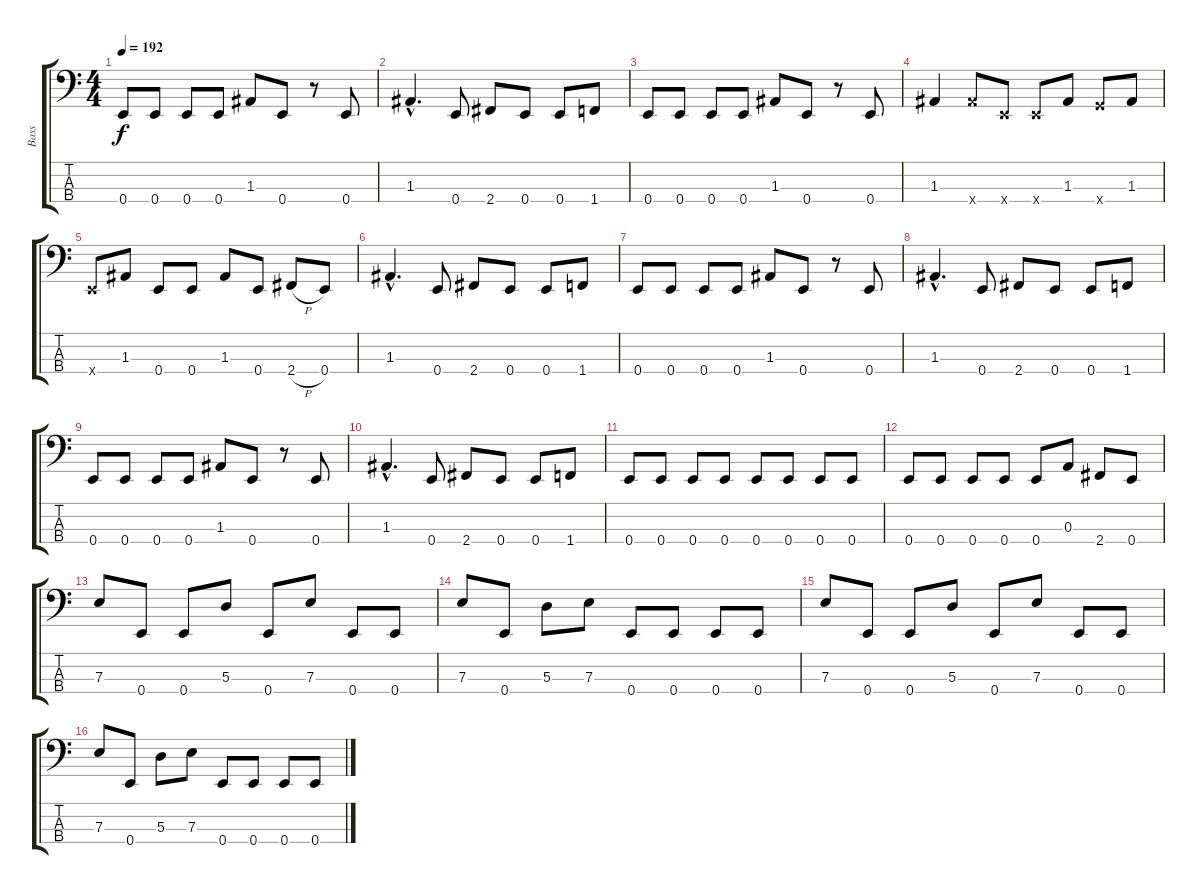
\track ("Bass" "Bass") {instrument electricbasspick}
\staff {score tabs}
\tuning (G2 D2 A1 E1) {hide}
\ts (4 4)
\tempo 192
\clef f4
\ks c
0.4.8{dy f} 0.4.8 0.4.8 0.4.8 1.3.8 0.4.8 r.8 0.4.8 |
1.3{hac}.4{d} 0.4.8 2.4.8 0.4.8 0.4.8 1.4.8 |
0.4.8 0.4.8 0.4.8 0.4.8 1.3.8 0.4.8 r.8 0.4.8 |
1.3.4 6.4{x}.8 0.4{x}.8 0.4{x}.8 1.3.8 3.4{x}.8 1.3.8 |
0.4{x}.8 1.3.8 0.4.8 0.4.8 1.3.8 0.4.8 2.4{h}.8 0.4.8 |
1.3{hac}.4{d} 0.4.8 2.4.8 0.4.8 0.4.8 1.4.8 |
0.4.8 0.4.8 0.4.8 0.4.8 1.3.8 0.4.8 r.8 0.4.8 |
1.3{hac}.4{d} 0.4.8 2.4.8 0.4.8 0.4.8 1.4.8 |
0.4.8 0.4.8 0.4.8 0.4.8 1.3.8 0.4.8 r.8 0.4.8 |
1.3{hac}.4{d} 0.4.8 2.4.8 0.4.8 0.4.8 1.4.8 |
0.4.8 0.4.8 0.4.8 0.4.8 0.4.8 0.4.8 0.4.8 0.4.8 |
0.4.8 0.4.8 0.4.8 0.4.8 0.4.8 0.3.8 2.4.8 0.4.8 |
7.3.8 0.4.8 0.4.8 5.3.8 0.4.8 7.3.8 0.4.8 0.4.8 |
7.3.8 0.4.8 5.3.8 7.3.8 0.4.8 0.4.8 0.4.8 0.4.8 |
7.3.8 0.4.8 0.4.8 5.3.8 0.4.8 7.3.8 0.4.8 0.4.8 |
7.3.8 0.4.8 5.3.8 7.3.8 0.4.8 0.4.8 0.4.8 0.4.8
